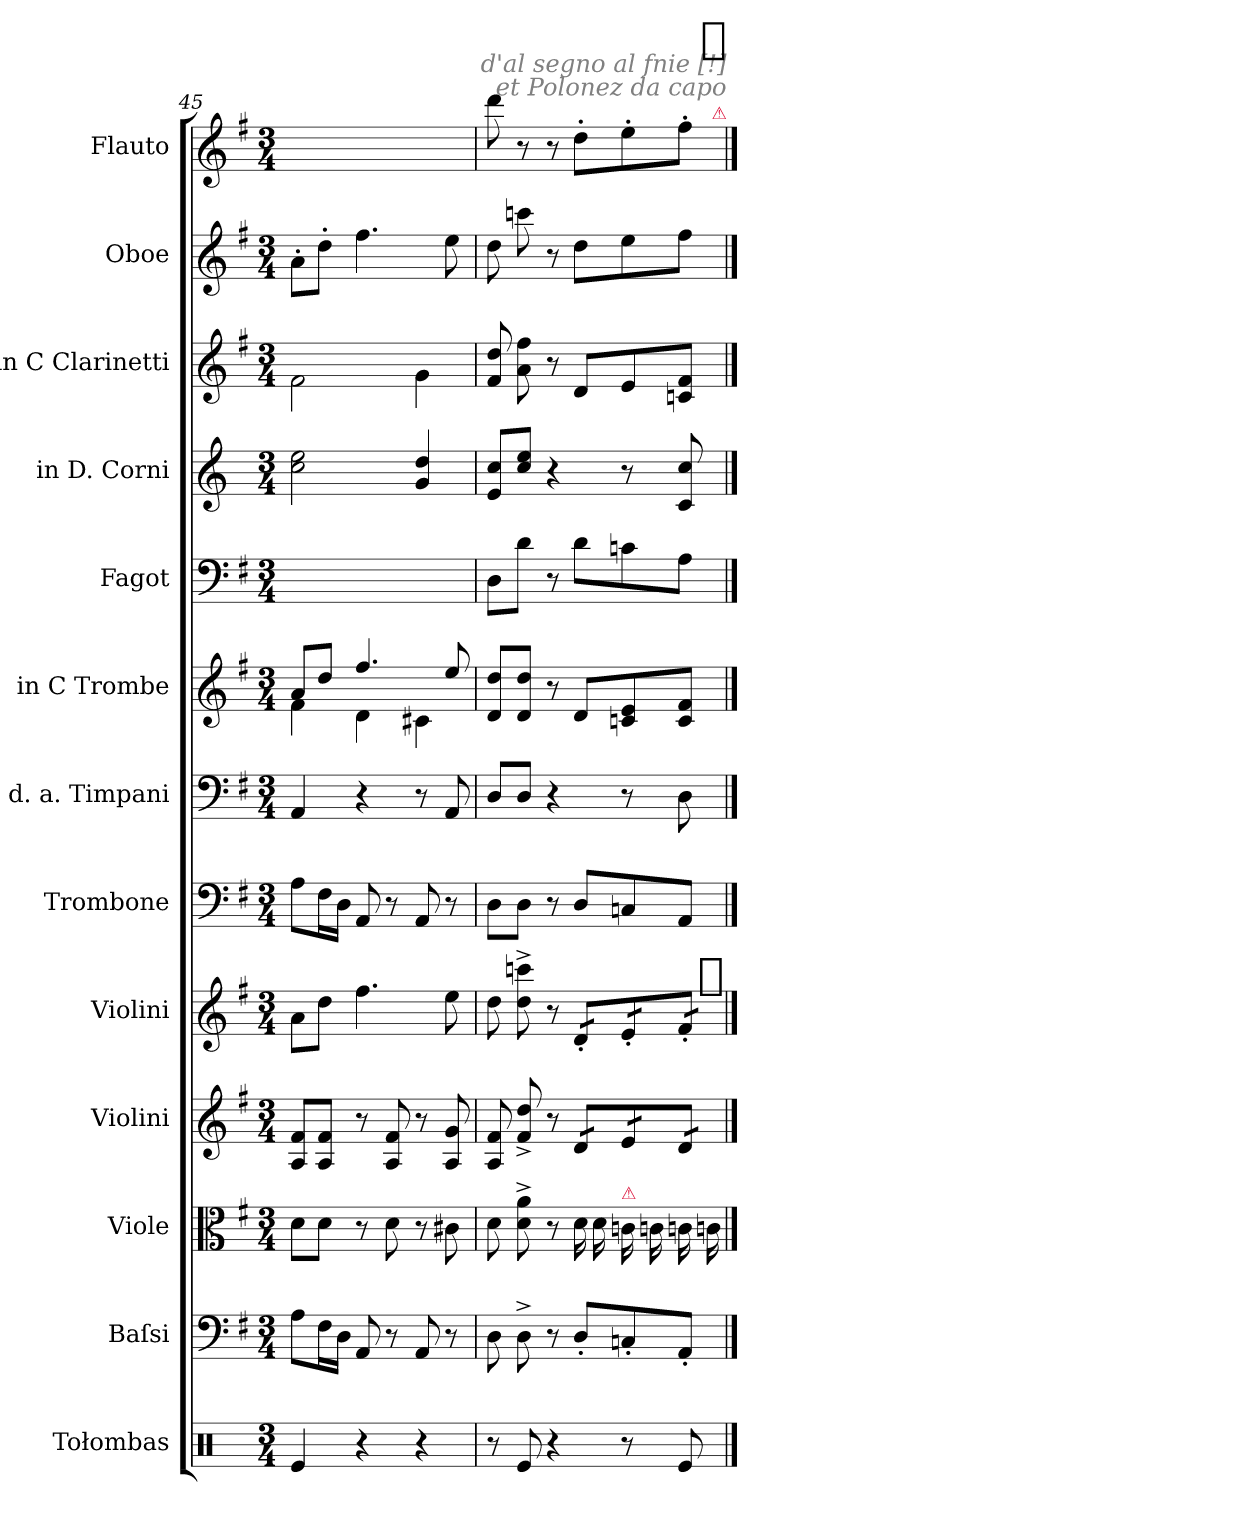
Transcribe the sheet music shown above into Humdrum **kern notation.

**kern	**kern	**kern	**kern	**kern	**kern	**kern	**kern	**kern	**kern	**kern	**kern	**kern
*part13	*part12	*part11	*part10	*part9	*part8	*part7	*part6	*part5	*part4	*part3	*part2	*part1
*staff13	*staff12	*staff11	*staff10	*staff9	*staff8	*staff7	*staff6	*staff5	*staff4	*staff3	*staff2	*staff1
*I"Tołombas	*I"Baſsi	*I"Viole	*I"Violini	*I"Violini	*I"Trombone	*I"d. a. Timpani	*I"in C Trombe	*I"Fagot	*I"in D. Corni	*I"in C Clarinetti	*I"Oboe	*I"Flauto
*	*	*	*I'Vln	*I'Vln	*I'Trb	*I'Timp	*	*	*	*I'Cl	*I'Ob	*I'Fl
*clefX	*clefF4	*clefC3	*clefG2	*clefG2	*clefF4	*clefF4	*clefG2	*clefF4	*clefG2	*clefG2	*clefG2	*clefG2
*	*	*	*	*	*	*	*	*	*ITrd6c10	*	*	*
*k[]	*k[f#]	*k[f#]	*k[f#]	*k[f#]	*k[f#]	*k[f#]	*k[f#]	*k[f#]	*k[f#c#]	*k[f#]	*k[f#]	*k[f#]
*M3/4	*M3/4	*M3/4	*M3/4	*M3/4	*M3/4	*M3/4	*M3/4	*M3/4	*M3/4	*M3/4	*M3/4	*M3/4
=45	=45	=45	=45	=45	=45	=45	=45	=45	=45	=45	=45	=45
*	*	*	*	*	*	*	*^	*	*	*^	*	*
4Re/	8A\L	8d\L	8A/ 8f#/L	8a\L	8A\L	4AA/	8a/L	4f#\	8A\Lyy	2d\ 2f#\	8a'/Lyy	2f#\	8a'\L	8aa\Lyy
.	16F#\L	8d\J	8A/ 8f#/J	8dd\J	16F#\L	.	8dd/J	.	16F#\Lyy	.	8dd'/Jyy	.	8dd'\J	8ddd\Jyy
.	16D\JJ	.	.	.	16D\JJ	.	.	.	16D\JJyy	.	.	.	.	.
4r	8AA/	8r	8r	4.ff#\	8AA/	4r	4.ff#/	4d\	8AA/yy	.	4.ff#/yy	.	4.ff#\	4.fff#\yy
.	8r	8d\	8A/ 8f#/	.	8r	.	.	.	8ryy	.	.	.	.	.
4r	8AA/	8r	8r	.	8AA/	8r	.	4c#X\	8AA/yy	4A/ 4e/	.	4g\	.	.
.	8r	8c#X\	8A/ 8g/	8ee\	8r	8AA/	8ee/	.	8ryy	.	8ee/yy	.	8ee\	8eee\yy
*	*	*	*	*	*	*	*v	*v	*	*	*v	*v	*	*
=46	=46	=46	=46	=46	=46	=46	=46	=46	=46	=46	=46	=46
8r	8D\	8d\	8A/ 8f#/	8dd\	8D\L	8D/L	8d/ 8dd/L	8D\L	8F#/ 8d/L	8f#/ 8dd/	8dd\	8ddd\
8Re/	8D^<\	8d^<\ 8a^<\	8f#^</ 8dd^</	8dd^<\ 8cccn^<\	8D\J	8D/J	8d/ 8dd/J	8d\J	8d/ 8f#/J	8a\ 8ff#\	8cccn\	8r
4r	8r	8r	8r	8r	8r	4r	8r	8r	4r	8r	8r	8r
*	*	*tremolo	*	*	*	*	*	*	*	*	*	*
*	*	*	*tremolo	*	*	*	*	*	*	*	*	*
*	*	*	*	*tremolo	*	*	*	*	*	*	*	*
.	8D'/L	16d\LL	16d/LL	16d'/LL	8D/L	.	8d/L	8d\L	.	8d/L	8dd\L	8dd'\L
.	.	16d\	16d/	16d'/	.	.	.	.	.	.	.	.
!	!	!LO:TX:a:color=crimson:t=⚠	!	!	!	!	!	!	!	!	!	!
8r	8Cn'/	16cn\LL	16e/	16e'/	8Cn/	8r	8cn/ 8e/	8cn\	8r	8e/	8ee\	8ee'\
.	.	16cn\	16e/	16e'/	.	.	.	.	.	.	.	.
8Re/	8AA'/J	16cn\	16d/	16f#'/	8AA/J	8D\	8c/ 8f#/J	8A\J	8D/ 8d/	8cn/ 8f#/J	8ff#\J	8ff#'\J
.	.	16cn\JJ	16d/JJ	16f#'/JJ	.	.	.	.	.	.	.	.
*	*	*	*	*Xtremolo	*	*	*	*	*	*	*	*
*	*	*	*Xtremolo	*	*	*	*	*	*	*	*	*
*	*	*Xtremolo	*	*	*	*	*	*	*	*	*	*
!	!	!	!	!	!	!	!	!	!	!	!	!LO:TX:a:color=crimson:t=⚠
!	!	!	!	!	!	!	!	!	!	!	!	!LO:TX:a:i:color=grey:t=d'al segno al fnie [!]\net Polonez da capo
!	!	!	!	!	!	!	!	!	!	!	!	!LO:TX:a:t=[segno]
!	!	!	!	!LO:TX:a:t=[segno]	!	!	!	!	!	!	!	!
==	==	==	==	==	==	==	==	==	==	==	==	==
*-	*-	*-	*-	*-	*-	*-	*-	*-	*-	*-	*-	*-
